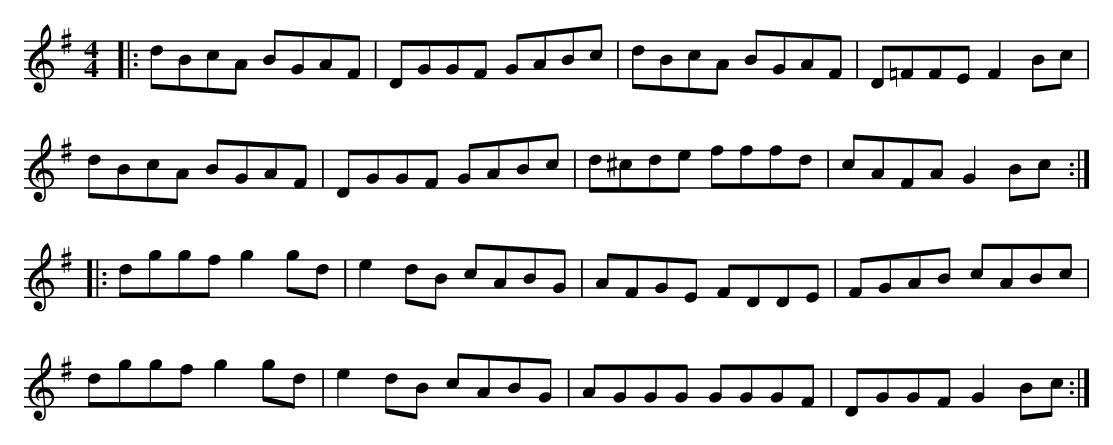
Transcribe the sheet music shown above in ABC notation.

X:1
M:4/4
K:G
|:dBcA BGAF | DGGF GABc | dBcA BGAF | D=FFE F2 Bc|
dBcA BGAF | DGGF GABc | d^cde fffd | cAFA G2 Bc :|
|: dggf g2 gd | e2 dB cABG | AFGE FDDE | FGAB cABc|
dggf g2 gd | e2 dB cABG| AGGG GGGF | DGGF G2 Bc:|
